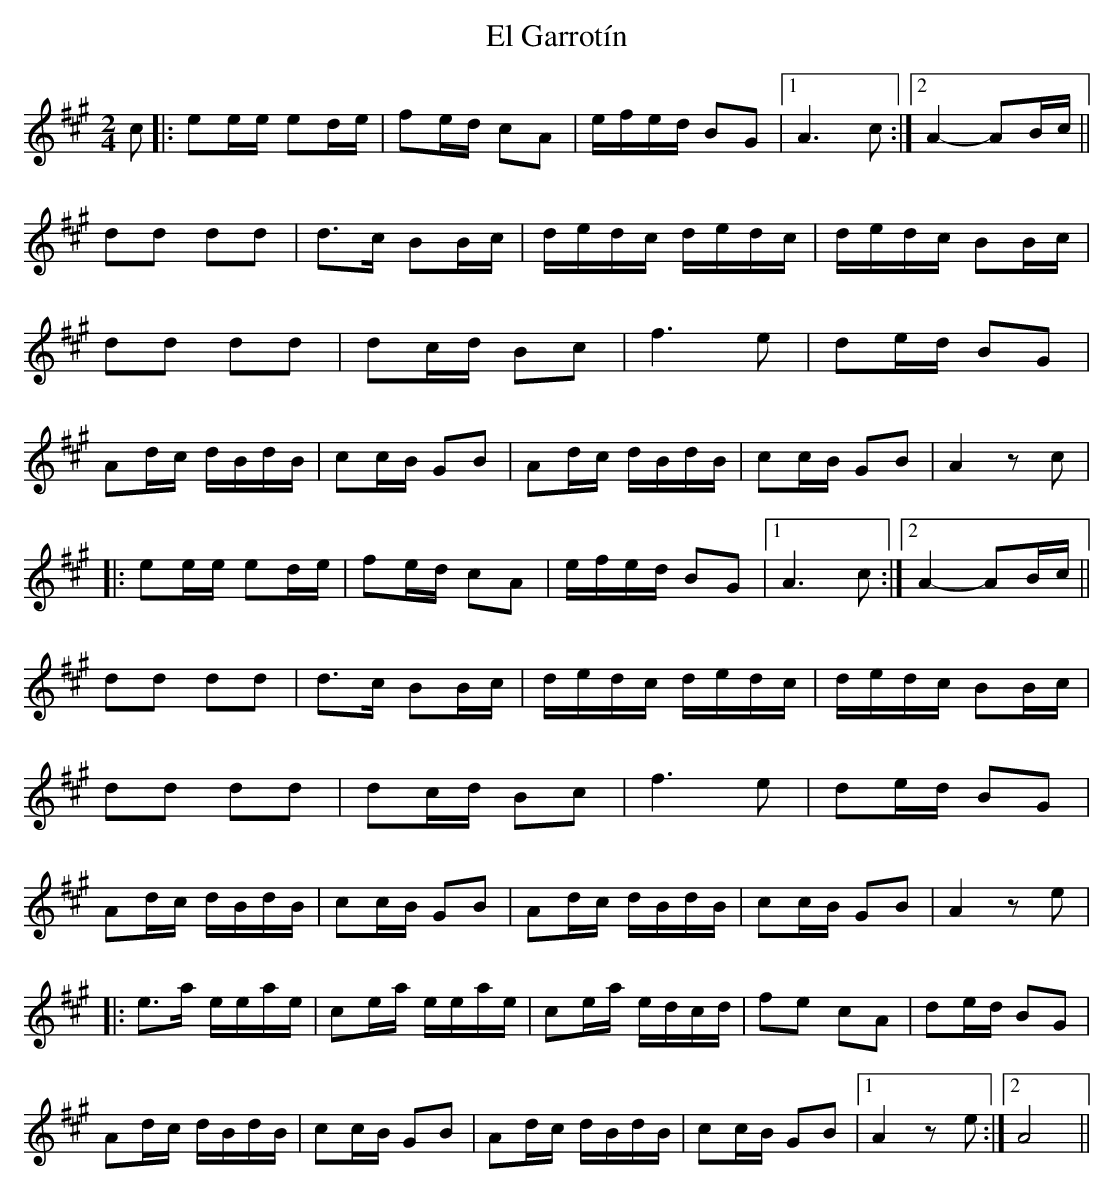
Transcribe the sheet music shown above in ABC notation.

X:1
T: El Garrotín
M: 2/4
L: 1/8
K: Amaj
c|:ee/e/ ed/e/|fe/d/ cA|e/f/e/d/ BG|1 A3 c:|2 A2-AB/c/||
dd dd|d>c BB/c/|d/e/d/c/ d/e/d/c/|d/e/d/c/ BB/c/|
dd dd|dc/d/ Bc |f3 e|de/d/ BG |
Ad/c/ d/B/d/B/|cc/B/ GB|Ad/c/ d/B/d/B/|cc/B/ GB|A2zc|
|:ee/e/ ed/e/|fe/d/ cA|e/f/e/d/ BG|1 A3 c:|2 A2-AB/c/||
dd dd|d>c BB/c/|d/e/d/c/ d/e/d/c/|d/e/d/c/ BB/c/|
dd dd|dc/d/ Bc |f3 e|de/d/ BG |
Ad/c/ d/B/d/B/|cc/B/ GB|Ad/c/ d/B/d/B/|cc/B/ GB|A2ze|
|:e>a e/e/a/e/|ce/a/ e/e/a/e/|ce/a/ e/d/c/d/|fe cA|de/d/ BG|
Ad/c/ d/B/d/B/|cc/B/ GB|Ad/c/ d/B/d/B/|cc/B/ GB|1 A2ze:|2 A4||
